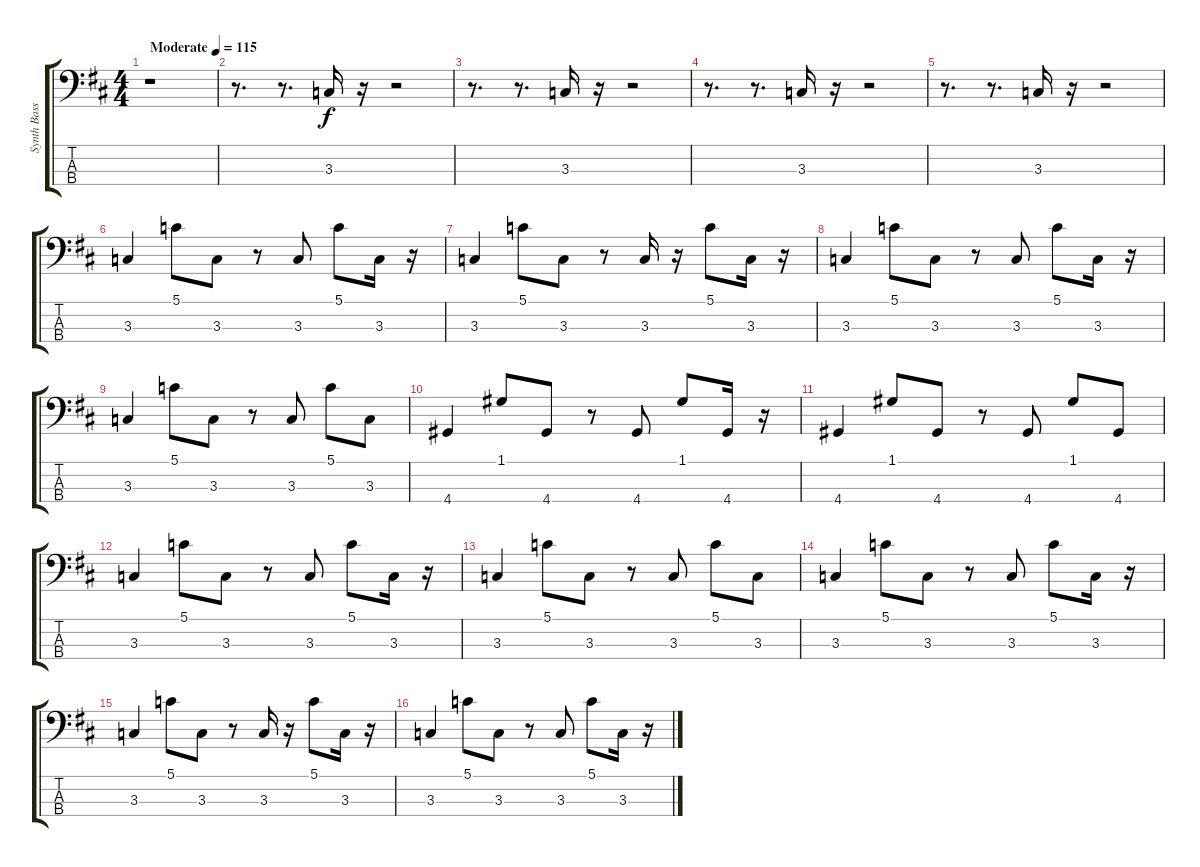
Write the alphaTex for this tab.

\track ("Synth Bass" "Synth Bass") {instrument synthbass1}
\staff {score tabs}
\tuning (G2 D2 A1 E1) {hide}
\ts (4 4)
\tempo (115 "Moderate")
\clef f4
\ks bminor
r.1{dy f instrument synthbass1} |
r.8{d} r.8{d} 3.3.16 r.16 r.2 |
r.8{d} r.8{d} 3.3.16 r.16 r.2 |
r.8{d} r.8{d} 3.3.16 r.16 r.2 |
r.8{d} r.8{d} 3.3.16 r.16 r.2 |
3.3.4 5.1.8 3.3.8 r.8 3.3.8 5.1.8 3.3.16 r.16 |
3.3.4 5.1.8 3.3.8 r.8 3.3.16 r.16 5.1.8 3.3.16 r.16 |
3.3.4 5.1.8 3.3.8 r.8 3.3.8 5.1.8 3.3.16 r.16 |
3.3.4 5.1.8 3.3.8 r.8 3.3.8 5.1.8 3.3.8 |
4.4.4 1.1.8 4.4.8 r.8 4.4.8 1.1.8 4.4.16 r.16 |
4.4.4 1.1.8 4.4.8 r.8 4.4.8 1.1.8 4.4.8 |
3.3.4 5.1.8 3.3.8 r.8 3.3.8 5.1.8 3.3.16 r.16 |
3.3.4 5.1.8 3.3.8 r.8 3.3.8 5.1.8 3.3.8 |
3.3.4 5.1.8 3.3.8 r.8 3.3.8 5.1.8 3.3.16 r.16 |
3.3.4 5.1.8 3.3.8 r.8 3.3.16 r.16 5.1.8 3.3.16 r.16 |
3.3.4 5.1.8 3.3.8 r.8 3.3.8 5.1.8 3.3.16 r.16
